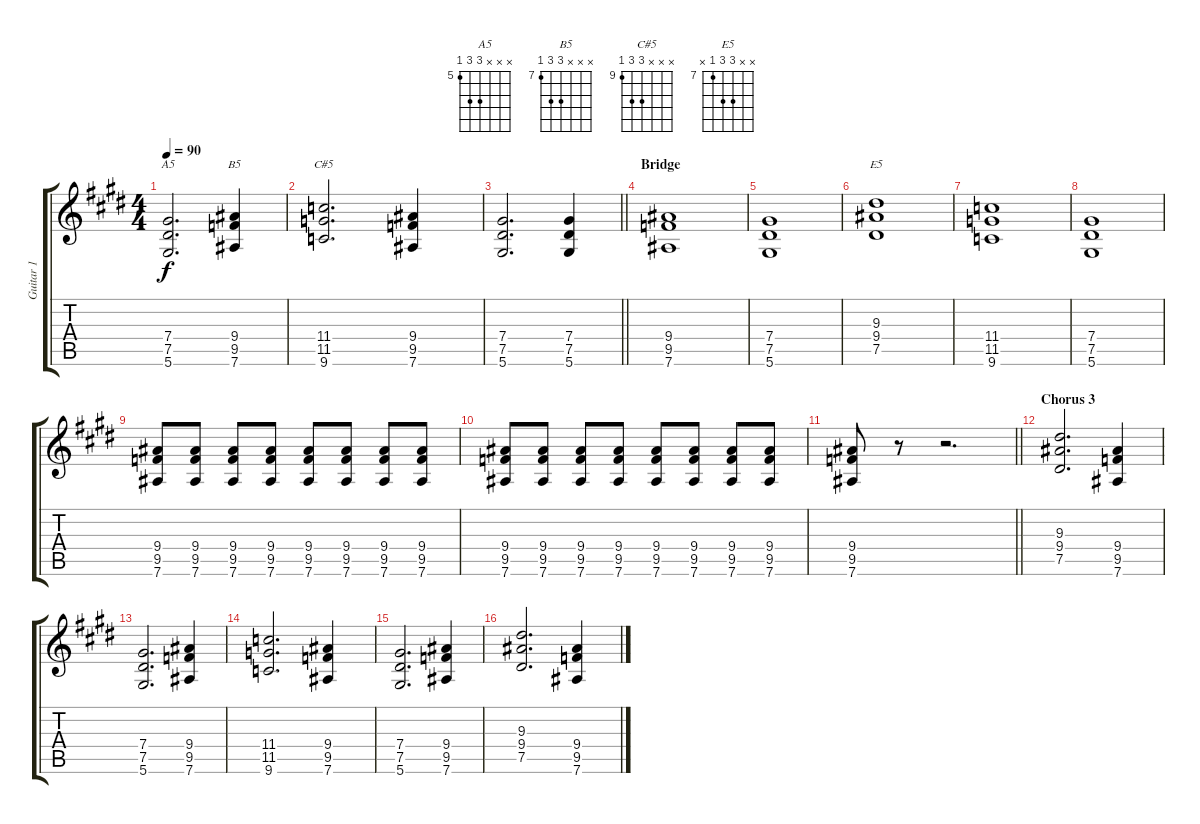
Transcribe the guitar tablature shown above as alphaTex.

\track ("Guitar 1" "Guitar 1") {instrument overdrivenguitar}
\staff {score tabs}
\tuning (Eb4 Bb3 Gb3 Db3 Ab2 Eb2) {hide}
\chord ("A5" x x x 7 7 5) {firstfret 5}
\chord ("B5" x x x 9 9 7) {firstfret 7}
\chord ("C#5" x x x 11 11 9) {firstfret 9}
\chord ("E5" x x 9 9 7 x) {firstfret 7}
\ts (4 4)
\tempo 90
\clef g2
\ks e
(7.4 7.5 5.6).2{d ch "A5" dy f} (9.4 9.5 7.6).4{ch "B5"} |
(11.4 11.5 9.6).2{d ch "C#5"} (9.4 9.5 7.6).4 |
\barLineRight lightlight
(7.4 7.5 5.6).2{d} (7.4 7.5 5.6).4 |
\section ("" "Bridge")
(9.4 9.5 7.6).1 |
(7.4 7.5 5.6).1 |
(9.3 9.4 7.5).1{ch "E5"} |
(11.4 11.5 9.6).1 |
(7.4 7.5 5.6).1 |
(9.4 9.5 7.6).8 (9.4 9.5 7.6).8 (9.4 9.5 7.6).8 (9.4 9.5 7.6).8 (9.4 9.5 7.6).8 (9.4 9.5 7.6).8 (9.4 9.5 7.6).8 (9.4 9.5 7.6).8 |
(9.4 9.5 7.6).8 (9.4 9.5 7.6).8 (9.4 9.5 7.6).8 (9.4 9.5 7.6).8 (9.4 9.5 7.6).8 (9.4 9.5 7.6).8 (9.4 9.5 7.6).8 (9.4 9.5 7.6).8 |
\barLineRight lightlight
(9.4 9.5 7.6).8 r.8 r.2{d} |
\section ("" "Chorus 3")
(9.3 9.4 7.5).2{d} (9.4 9.5 7.6).4 |
(7.4 7.5 5.6).2{d} (9.4 9.5 7.6).4 |
(11.4 11.5 9.6).2{d} (9.4 9.5 7.6).4 |
(7.4 7.5 5.6).2{d} (9.4 9.5 7.6).4 |
(9.3 9.4 7.5).2{d} (9.4 9.5 7.6).4
